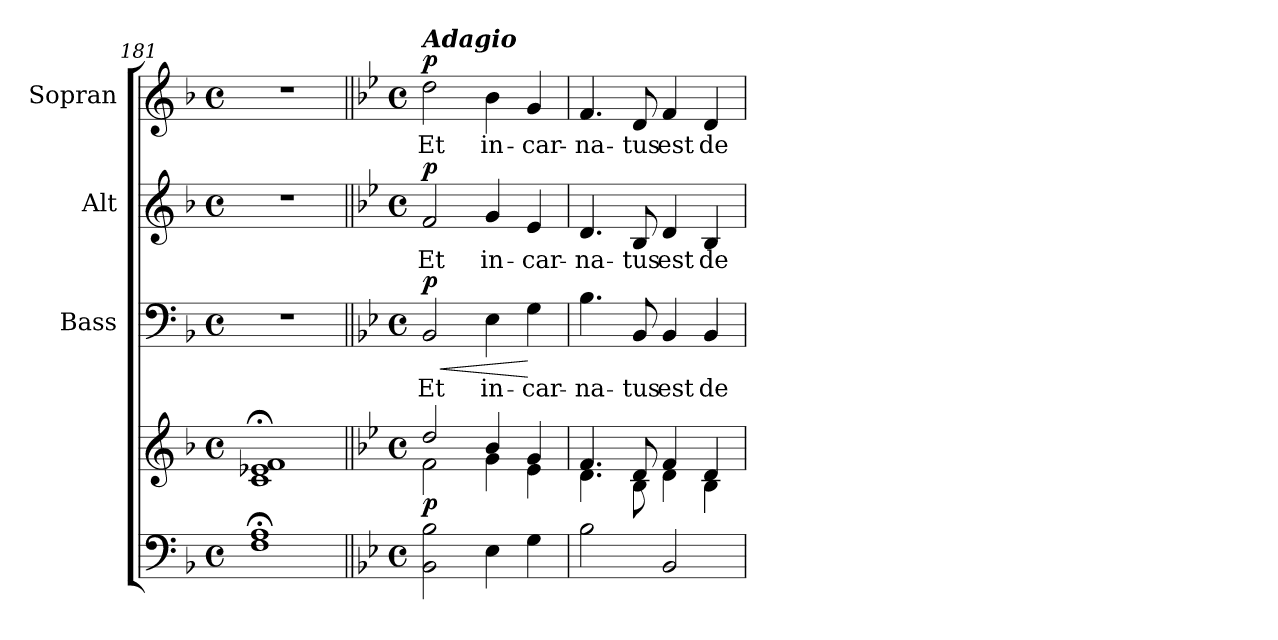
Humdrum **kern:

**kern	**kern	**dynam	**kern	**text	**dynam	**kern	**text	**dynam	**kern	**text	**dynam
*part4	*part4	*part4	*part3	*part3	*part3	*part2	*part2	*part2	*part1	*part1	*part1
*staff5	*staff4	*staff4/5	*staff3	*staff3	*staff3	*staff2	*staff2	*staff2	*staff1	*staff1	*staff1
*	*	*	*I"Bass	*	*	*I"Alt	*	*	*I"Sopran	*	*
*	*	*	*I'B.	*	*	*I'A.	*	*	*I'S.	*	*
*clefF4	*clefG2	*	*clefF4	*	*	*clefG2	*	*	*clefG2	*	*
*k[b-]	*k[b-]	*	*k[b-]	*	*	*k[b-]	*	*	*k[b-]	*	*
*F:	*F:	*	*F:	*	*	*F:	*	*	*F:	*	*
*M4/4	*M4/4	*	*M4/4	*	*	*M4/4	*	*	*M4/4	*	*
*met(c)	*met(c)	*	*met(c)	*	*	*met(c)	*	*	*met(c)	*	*
=181	=181	=181	=181	=181	=181	=181	=181	=181	=181	=181	=181
1F;< 1A;<	1c;< 1e-X;< 1f;<	.	1r	.	.	1r	.	.	1r	.	.
!!LO:PB:g=z
=182||	=182||	=182||	=182||	=182||	=182||	=182||	=182||	=182||	=182||	=182||	=182||
*k[b-e-]	*k[b-e-]	*	*k[b-e-]	*	*	*k[b-e-]	*	*	*k[b-e-]	*	*
*B-:	*B-:	*	*B-:	*	*	*B-:	*	*	*B-:	*	*
*M4/4	*M4/4	*	*M4/4	*	*	*M4/4	*	*	*M4/4	*	*
*met(c)	*met(c)	*	*met(c)	*	*	*met(c)	*	*	*met(c)	*	*
*	*^	*	*	*	*	*	*	*	*	*	*
!	!	!	!	!	!	!	!	!	!	!LO:TX:a:Bi:t=Adagio	!	!
!	!	!	!LO:DY:b	!	!LO:LY:b	!LO:HP:b	!	!LO:LY:b	!	!	!LO:LY:b	!
!	!	!	!	!	!	!LO:DY:n=1:a	!	!	!LO:DY:a	!	!	!LO:DY:a
2BB-\ 2B-\	2dd/	2f\	p	2BB-/	Et	< p	2f/	Et	p	2dd\	Et	p
!	!	!	!	!	!LO:LY:b	!	!	!LO:LY:b	!	!	!LO:LY:b	!
4E-\	4b-/	4g\	.	4E-\	in-	.	4g/	in-	.	4b-\	in-	.
!	!	!	!	!	!LO:LY:b	!	!	!LO:LY:b	!	!	!LO:LY:b	!
4G\	4g/	4e-\	.	4G\	-car-	[	4e-/	-car-	.	4g/	-car-	.
=183	=183	=183	=183	=183	=183	=183	=183	=183	=183	=183	=183	=183
!	!	!	!	!	!LO:LY:b	!	!	!LO:LY:b	!	!	!LO:LY:b	!
2B-\	4.f/	4.d\	.	4.B-\	-na-	.	4.d/	-na-	.	4.f/	-na-	.
!	!	!	!	!	!LO:LY:b	!	!	!LO:LY:b	!	!	!LO:LY:b	!
.	8d/	8B-\	.	8BB-/	-tus	.	8B-/	-tus	.	8d/	-tus	.
!	!	!	!	!	!LO:LY:b	!	!	!LO:LY:b	!	!	!LO:LY:b	!
2BB-/	4f/	4d\	.	4BB-/	est	.	4d/	est	.	4f/	est	.
!	!	!	!	!	!LO:LY:b	!	!	!LO:LY:b	!	!	!LO:LY:b	!
.	4d/	4B-\	.	4BB-/	de	.	4B-/	de	.	4d/	de	.
*	*v	*v	*	*	*	*	*	*	*	*	*	*
=	=	=	=	=	=	=	=	=	=	=	=
*-	*-	*-	*-	*-	*-	*-	*-	*-	*-	*-	*-
